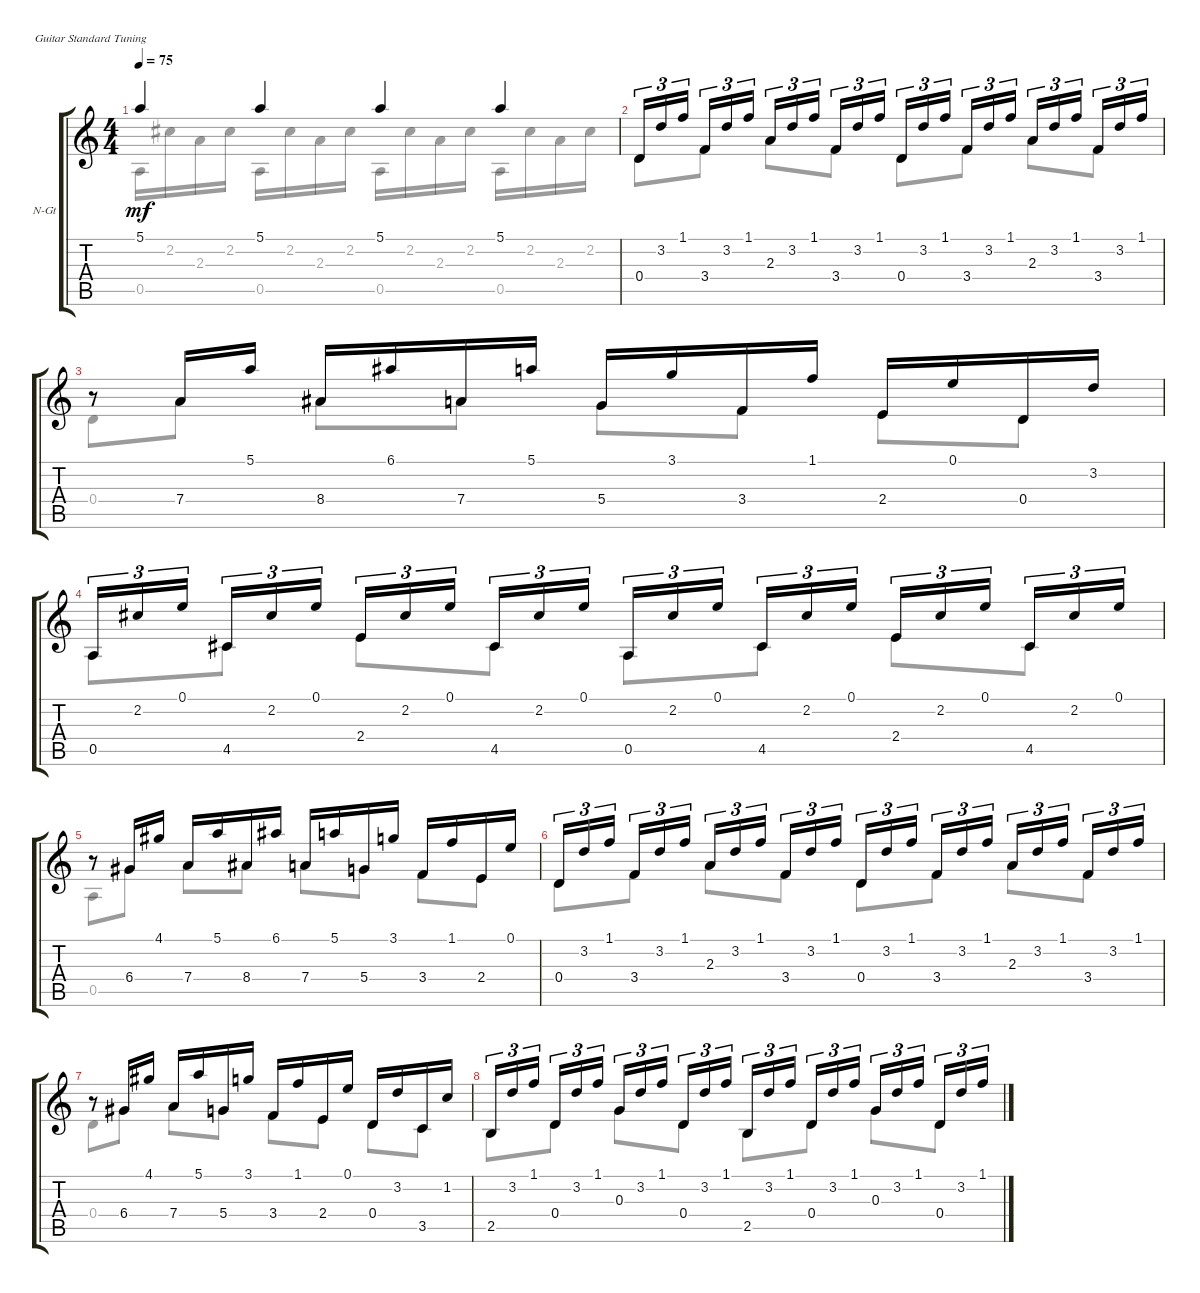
\defaultSystemsLayout 4
\bracketExtendMode groupsimilarinstruments
\firstSystemTrackNameOrientation horizontal
\otherSystemsTrackNameOrientation horizontal
\track ("Nylon Guitar" "N-Gt") {instrument acousticguitarsteel}
\staff {score tabs}
\tuning (E4 B3 G3 D3 A2 E2)
\voice
\ts (4 4)
\tempo 75
\clef g2
\scale
1.03909
\ks c
5.1.4{dy mf} 5.1.4 5.1.4 5.1.4 |
\scale
0.960908 0.4.16{tu (3 2)} 3.2.16{tu (3 2)} 1.1.16{tu (3 2)} 3.4.16{tu (3 2)} 3.2.16{tu (3 2)} 1.1.16{tu (3 2)} 2.3.16{tu (3 2)} 3.2.16{tu (3 2)} 1.1.16{tu (3 2)} 3.4.16{tu (3 2)} 3.2.16{tu (3 2)} 1.1.16{tu (3 2)} 0.4.16{tu (3 2)} 3.2.16{tu (3 2)} 1.1.16{tu (3 2)} 3.4.16{tu (3 2)} 3.2.16{tu (3 2)} 1.1.16{tu (3 2)} 2.3.16{tu (3 2)} 3.2.16{tu (3 2)} 1.1.16{tu (3 2)} 3.4.16{tu (3 2)} 3.2.16{tu (3 2)} 1.1.16{tu (3 2)} |
\scale
1.03909 r.8 7.4.16 5.1.16 8.4.16 6.1.16 7.4.16 5.1.16 5.4.16 3.1.16 3.4.16 1.1.16 2.4.16 0.1.16 0.4.16 3.2.16 |
\scale
0.960908 0.5.16{tu (3 2)} 2.2.16{tu (3 2)} 0.1.16{tu (3 2)} 4.5.16{tu (3 2)} 2.2.16{tu (3 2)} 0.1.16{tu (3 2)} 2.4.16{tu (3 2)} 2.2.16{tu (3 2)} 0.1.16{tu (3 2)} 4.5.16{tu (3 2)} 2.2.16{tu (3 2)} 0.1.16{tu (3 2)} 0.5.16{tu (3 2)} 2.2.16{tu (3 2)} 0.1.16{tu (3 2)} 4.5.16{tu (3 2)} 2.2.16{tu (3 2)} 0.1.16{tu (3 2)} 2.4.16{tu (3 2)} 2.2.16{tu (3 2)} 0.1.16{tu (3 2)} 4.5.16{tu (3 2)} 2.2.16{tu (3 2)} 0.1.16{tu (3 2)} |
\scale
1.03909 r.8 6.4.16 4.1.16 7.4.16 5.1.16 8.4.16 6.1.16 7.4.16 5.1.16 5.4.16 3.1.16 3.4.16 1.1.16 2.4.16 0.1.16 |
\scale
0.960908 0.4.16{tu (3 2)} 3.2.16{tu (3 2)} 1.1.16{tu (3 2)} 3.4.16{tu (3 2)} 3.2.16{tu (3 2)} 1.1.16{tu (3 2)} 2.3.16{tu (3 2)} 3.2.16{tu (3 2)} 1.1.16{tu (3 2)} 3.4.16{tu (3 2)} 3.2.16{tu (3 2)} 1.1.16{tu (3 2)} 0.4.16{tu (3 2)} 3.2.16{tu (3 2)} 1.1.16{tu (3 2)} 3.4.16{tu (3 2)} 3.2.16{tu (3 2)} 1.1.16{tu (3 2)} 2.3.16{tu (3 2)} 3.2.16{tu (3 2)} 1.1.16{tu (3 2)} 3.4.16{tu (3 2)} 3.2.16{tu (3 2)} 1.1.16{tu (3 2)} |
\scale
1.03909 r.8 6.4.16 4.1.16 7.4.16 5.1.16 5.4.16 3.1.16 3.4.16 1.1.16 2.4.16 0.1.16 0.4.16 3.2.16 3.5.16 1.2.16 |
\scale
0.960908 2.5.16{tu (3 2)} 3.2.16{tu (3 2)} 1.1.16{tu (3 2)} 0.4.16{tu (3 2)} 3.2.16{tu (3 2)} 1.1.16{tu (3 2)} 0.3.16{tu (3 2)} 3.2.16{tu (3 2)} 1.1.16{tu (3 2)} 0.4.16{tu (3 2)} 3.2.16{tu (3 2)} 1.1.16{tu (3 2)} 2.5.16{tu (3 2)} 3.2.16{tu (3 2)} 1.1.16{tu (3 2)} 0.4.16{tu (3 2)} 3.2.16{tu (3 2)} 1.1.16{tu (3 2)} 0.3.16{tu (3 2)} 3.2.16{tu (3 2)} 1.1.16{tu (3 2)} 0.4.16{tu (3 2)} 3.2.16{tu (3 2)} 1.1.16{tu (3 2)}
\voice
\clef g2
\ottava regular
\simile none
\scale
1.03909
\ks c
0.5.16{dy mf} 2.2.16 2.3.16 2.2.16 0.5.16 2.2.16 2.3.16 2.2.16 0.5.16 2.2.16 2.3.16 2.2.16 0.5.16 2.2.16 2.3.16 2.2.16 |
\scale
0.960908 0.4.8 3.4.8 2.3.8 3.4.8 0.4.8 3.4.8 2.3.8 3.4.8 |
\scale
1.03909 0.4.8 7.4.8 8.4.8 7.4.8 5.4.8 3.4.8 2.4.8 0.4.8 |
\scale
0.960908 0.5.8 4.5.8 2.4.8 4.5.8 0.5.8 4.5.8 2.4.8 4.5.8 |
\scale
1.03909 0.5.8 6.4.8 7.4.8 8.4.8 7.4.8 5.4.8 3.4.8 2.4.8 |
\scale
0.960908 0.4.8 3.4.8 2.3.8 3.4.8 0.4.8 3.4.8 2.3.8 3.4.8 |
\scale
1.03909 0.4.8 6.4.8 7.4.8 5.4.8 3.4.8 2.4.8 0.4.8 3.5.8 |
\scale
0.960908 2.5.8 0.4.8 0.3.8 0.4.8 2.5.8 0.4.8 0.3.8 0.4.8
